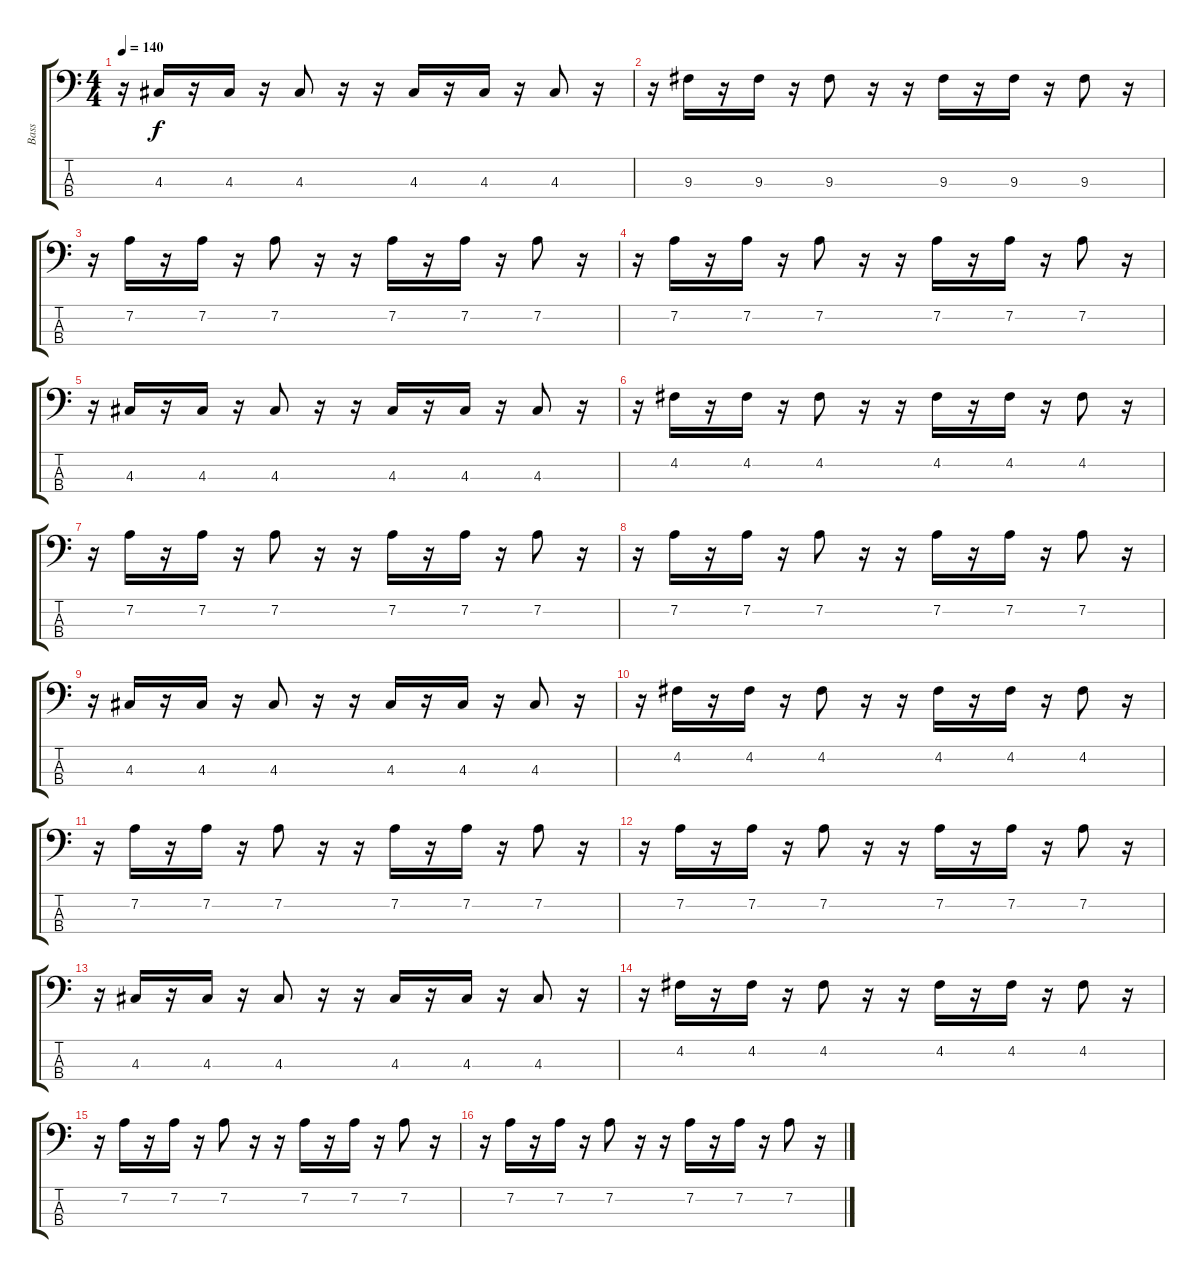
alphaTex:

\track ("Bass" "Bass") {instrument synthbass1}
\staff {score tabs}
\tuning (G2 D2 A1 E1) {hide}
\ts (4 4)
\tempo 140
\clef f4
\ks c
r.16{dy f} 4.3.16 r.16 4.3.16 r.16 4.3.8 r.16 r.16 4.3.16 r.16 4.3.16 r.16 4.3.8 r.16 |
r.16 9.3.16 r.16 9.3.16 r.16 9.3.8 r.16 r.16 9.3.16 r.16 9.3.16 r.16 9.3.8 r.16 |
r.16 7.2.16 r.16 7.2.16 r.16 7.2.8 r.16 r.16 7.2.16 r.16 7.2.16 r.16 7.2.8 r.16 |
r.16 7.2.16 r.16 7.2.16 r.16 7.2.8 r.16 r.16 7.2.16 r.16 7.2.16 r.16 7.2.8 r.16 |
r.16 4.3.16 r.16 4.3.16 r.16 4.3.8 r.16 r.16 4.3.16 r.16 4.3.16 r.16 4.3.8 r.16 |
r.16 4.2.16 r.16 4.2.16 r.16 4.2.8 r.16 r.16 4.2.16 r.16 4.2.16 r.16 4.2.8 r.16 |
r.16 7.2.16 r.16 7.2.16 r.16 7.2.8 r.16 r.16 7.2.16 r.16 7.2.16 r.16 7.2.8 r.16 |
r.16 7.2.16 r.16 7.2.16 r.16 7.2.8 r.16 r.16 7.2.16 r.16 7.2.16 r.16 7.2.8 r.16 |
r.16 4.3.16 r.16 4.3.16 r.16 4.3.8 r.16 r.16 4.3.16 r.16 4.3.16 r.16 4.3.8 r.16 |
r.16 4.2.16 r.16 4.2.16 r.16 4.2.8 r.16 r.16 4.2.16 r.16 4.2.16 r.16 4.2.8 r.16 |
r.16 7.2.16 r.16 7.2.16 r.16 7.2.8 r.16 r.16 7.2.16 r.16 7.2.16 r.16 7.2.8 r.16 |
r.16 7.2.16 r.16 7.2.16 r.16 7.2.8 r.16 r.16 7.2.16 r.16 7.2.16 r.16 7.2.8 r.16 |
r.16 4.3.16 r.16 4.3.16 r.16 4.3.8 r.16 r.16 4.3.16 r.16 4.3.16 r.16 4.3.8 r.16 |
r.16 4.2.16 r.16 4.2.16 r.16 4.2.8 r.16 r.16 4.2.16 r.16 4.2.16 r.16 4.2.8 r.16 |
r.16 7.2.16 r.16 7.2.16 r.16 7.2.8 r.16 r.16 7.2.16 r.16 7.2.16 r.16 7.2.8 r.16 |
r.16 7.2.16 r.16 7.2.16 r.16 7.2.8 r.16 r.16 7.2.16 r.16 7.2.16 r.16 7.2.8 r.16
